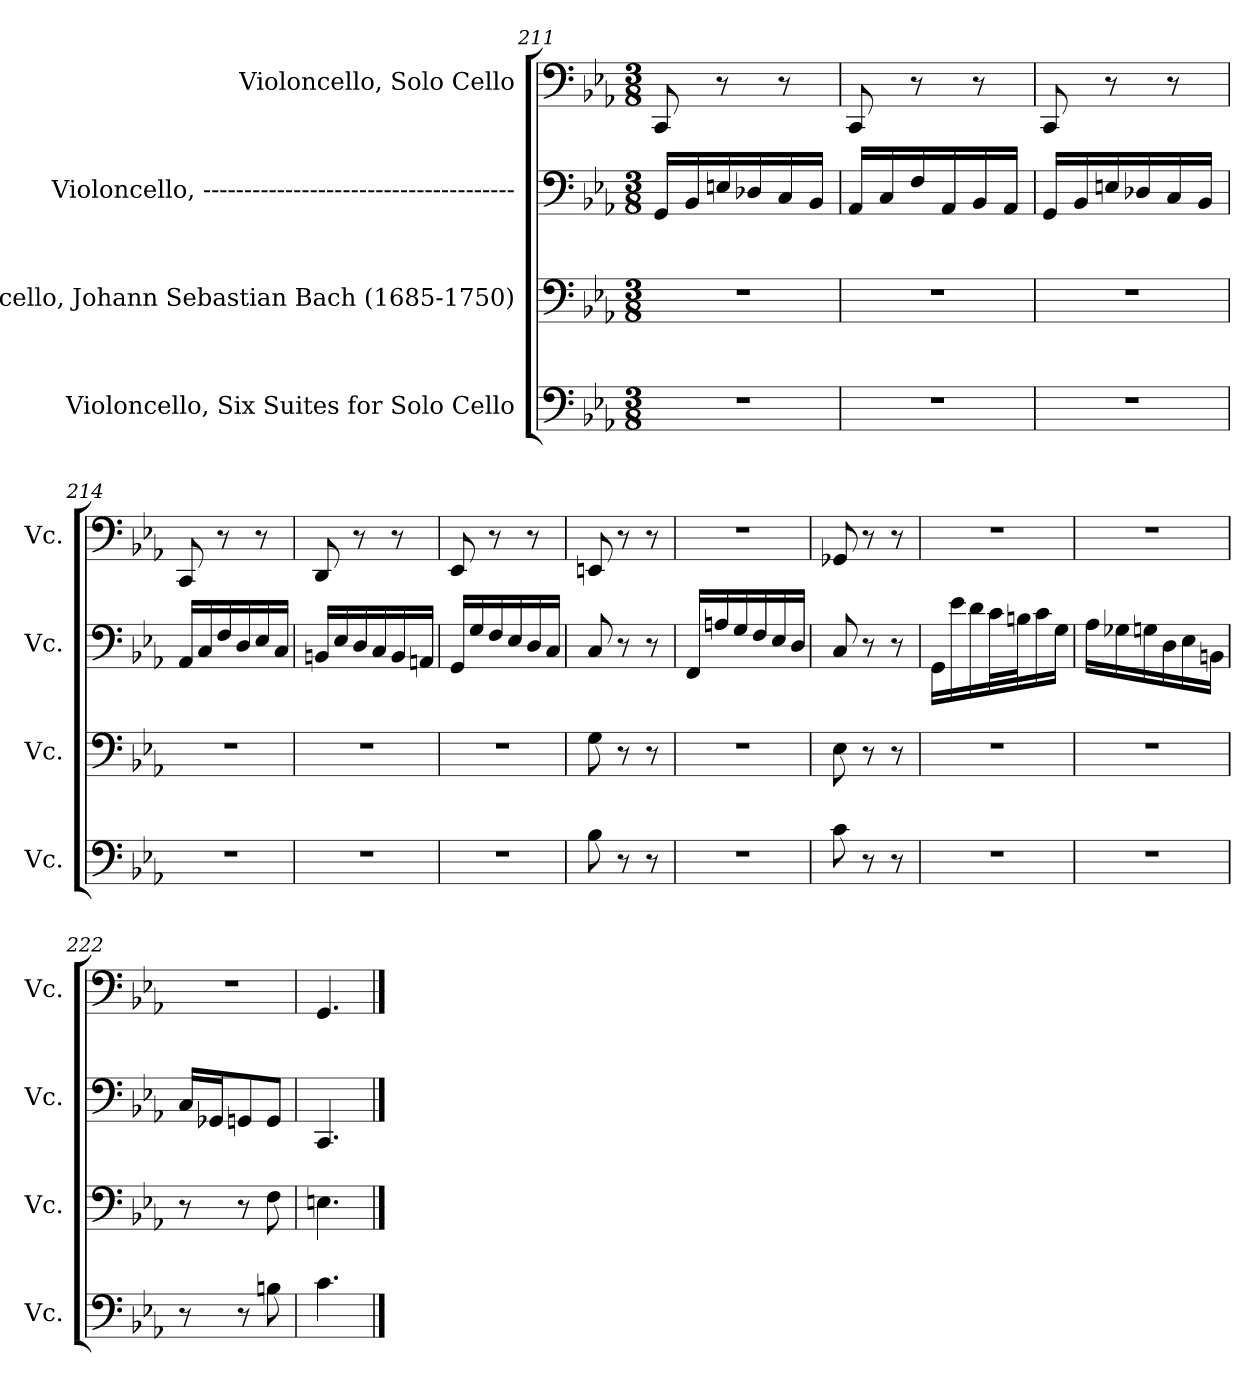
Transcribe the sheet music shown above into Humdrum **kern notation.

**kern	**kern	**kern	**kern
*part4	*part3	*part2	*part1
*staff4	*staff3	*staff2	*staff1
*I"Violoncello, Six Suites for Solo Cello	*I"Violoncello, Johann Sebastian Bach  (1685-1750)	*I"Violoncello, --------------------------------------	*I"Violoncello, Solo Cello
*I'Vc.	*I'Vc.	*I'Vc.	*I'Vc.
*clefF4	*clefF4	*clefF4	*clefF4
*k[b-e-a-]	*k[b-e-a-]	*k[b-e-a-]	*k[b-e-a-]
*M3/8	*M3/8	*M3/8	*M3/8
=211	=211	=211	=211
4.r	4.r	16GG/LL	8CC/
.	.	16BB-/	.
.	.	16En/	8r
.	.	16D-X/	.
.	.	16C/	8r
.	.	16BB-/JJ	.
=212	=212	=212	=212
4.r	4.r	16AA-/LL	8CC/
.	.	16C/	.
.	.	16F/	8r
.	.	16AA-/	.
.	.	16BB-/	8r
.	.	16AA-/JJ	.
!!LO:LB:g=z
=213	=213	=213	=213
4.r	4.r	16GG/LL	8CC/
.	.	16BB-/	.
.	.	16En/	8r
.	.	16D-X/	.
.	.	16C/	8r
.	.	16BB-/JJ	.
=214	=214	=214	=214
4.r	4.r	16AA-/LL	8CC/
.	.	16C/	.
.	.	16F/	8r
.	.	16D/	.
.	.	16E-/	8r
.	.	16C/JJ	.
=215	=215	=215	=215
4.r	4.r	16BBn/LL	8DD/
.	.	16E-/	.
.	.	16D/	8r
.	.	16C/	.
.	.	16BB/	8r
.	.	16AAn/JJ	.
=216	=216	=216	=216
4.r	4.r	16GG/LL	8EE-/
.	.	16G/	.
.	.	16F/	8r
.	.	16E-/	.
.	.	16D/	8r
.	.	16C/JJ	.
=217	=217	=217	=217
*	*	*	*MM38
8B-\	8G\	8C/	8EEn/
*	*	*	*MM150
8r	8r	8r	8r
8r	8r	8r	8r
=218	=218	=218	=218
*	*	*	*MM75
4.r	4.r	16FF/LL	4.r
.	.	16An/	.
.	.	16G/	.
.	.	16F/	.
.	.	16E-/	.
.	.	16D/JJ	.
=219	=219	=219	=219
*	*	*	*MM38
8c\	8E-\	8C/	8GG-X/
*	*	*	*MM150
8r	8r	8r	8r
8r	8r	8r	8r
!!LO:LB:g=z
=220	=220	=220	=220
*	*	*	*MM75
4.r	4.r	16GG\LL	4.r
.	.	16e-\	.
.	.	16d\	.
.	.	32c\L	.
.	.	32Bn\J	.
.	.	16c\	.
.	.	16G\JJ	.
=221	=221	=221	=221
4.r	4.r	16A-\LL	4.r
.	.	16G-X\	.
.	.	16Gn\	.
.	.	16D\	.
.	.	16E-\	.
.	.	16BBn\JJ	.
=222	=222	=222	=222
8r	8r	16C/LL	4.r
.	.	16GG-X/J	.
8r	8r	8GGn/	.
8Bn\	8F\	8GG/J	.
=223	=223	=223	=223
*	*	*	*MM38
4.c\	4.En\	4.CC/	4.GG/
==	==	==	==
*-	*-	*-	*-
